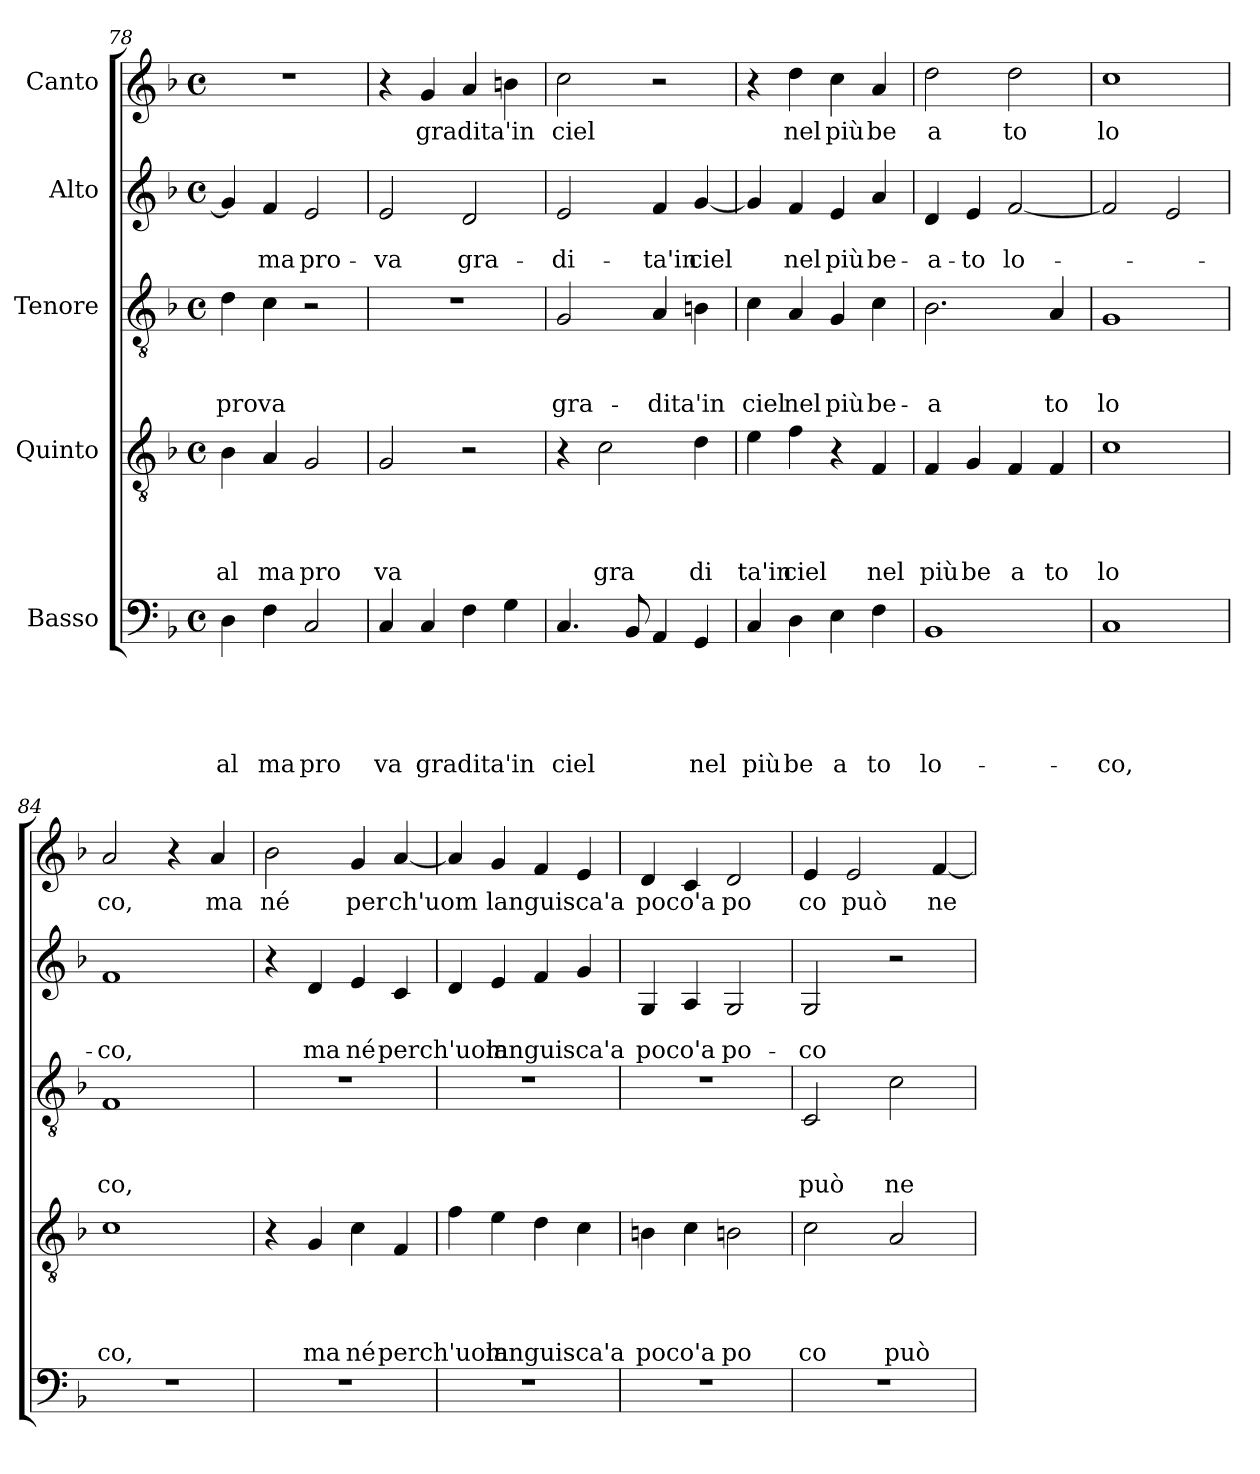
**kern	**text	**text	**text	**text	**text	**kern	**text	**text	**text	**text	**kern	**text	**text	**text	**kern	**text	**text	**kern	**text
*part5	*part5	*part5	*part5	*part5	*part5	*part4	*part4	*part4	*part4	*part4	*part3	*part3	*part3	*part3	*part2	*part2	*part2	*part1	*part1
*staff5	*staff5	*staff5	*staff5	*staff5	*staff5	*staff4	*staff4	*staff4	*staff4	*staff4	*staff3	*staff3	*staff3	*staff3	*staff2	*staff2	*staff2	*staff1	*staff1
*I"Basso	*	*	*	*	*	*I"Quinto	*	*	*	*	*I"Tenore	*	*	*	*I"Alto	*	*	*I"Canto	*
*clefF4	*	*	*	*	*	*clefGv2	*	*	*	*	*clefGv2	*	*	*	*clefG2	*	*	*clefG2	*
*k[b-]	*	*	*	*	*	*k[b-]	*	*	*	*	*k[b-]	*	*	*	*k[b-]	*	*	*k[b-]	*
*F:	*	*	*	*	*	*F:	*	*	*	*	*F:	*	*	*	*F:	*	*	*F:	*
*M4/4	*	*	*	*	*	*M4/4	*	*	*	*	*M4/4	*	*	*	*M4/4	*	*	*M4/4	*
*met(c)	*	*	*	*	*	*met(c)	*	*	*	*	*met(c)	*	*	*	*met(c)	*	*	*met(c)	*
=78	=78	=78	=78	=78	=78	=78	=78	=78	=78	=78	=78	=78	=78	=78	=78	=78	=78	=78	=78
!	!	!	!	!	!LO:LY:b	!	!	!	!	!LO:LY:b	!	!	!	!LO:LY:b	!	!	!	!	!
4D\	.	.	.	.	al	4B-\	.	.	.	al	4d\	.	.	pro	4g/]	.	.	1r	.
!	!	!	!	!	!LO:LY:b	!	!	!	!	!LO:LY:b	!	!	!	!LO:LY:b	!	!	!LO:LY:b	!	!
4F\	.	.	.	.	ma	4A/	.	.	.	ma	4c\	.	.	va	4f/	.	-ma	.	.
!	!	!	!	!	!LO:LY:b	!	!	!	!	!LO:LY:b	!	!	!	!	!	!	!LO:LY:b	!	!
2C/	.	.	.	.	pro	2G/	.	.	.	pro	2r	.	.	.	2e/	.	pro-	.	.
=79	=79	=79	=79	=79	=79	=79	=79	=79	=79	=79	=79	=79	=79	=79	=79	=79	=79	=79	=79
!	!	!	!	!	!LO:LY:b	!	!	!	!	!LO:LY:b	!	!	!	!	!	!	!LO:LY:b	!	!
4C/	.	.	.	.	va	2G/	.	.	.	va	1r	.	.	.	2e/	.	-va	4r	.
!	!	!	!	!	!LO:LY:b	!	!	!	!	!	!	!	!	!	!	!	!	!	!LO:LY:b
4C/	.	.	.	.	gra	.	.	.	.	.	.	.	.	.	.	.	.	4g/	gra
!	!	!	!	!	!LO:LY:b	!	!	!	!	!	!	!	!	!	!	!	!LO:LY:b	!	!LO:LY:b
4F\	.	.	.	.	dita'in	2r	.	.	.	.	.	.	.	.	2d/	.	gra-	4a/	dita'in
4G\	.	.	.	.	.	.	.	.	.	.	.	.	.	.	.	.	.	4bn\	.
=80	=80	=80	=80	=80	=80	=80	=80	=80	=80	=80	=80	=80	=80	=80	=80	=80	=80	=80	=80
!	!	!	!	!	!LO:LY:b	!	!	!	!	!	!	!	!	!LO:LY:b	!	!	!LO:LY:b	!	!LO:LY:b
4.C/	.	.	.	.	ciel	4r	.	.	.	.	2G/	.	.	gra-	2e/	.	-di-	2cc\	ciel
!	!	!	!	!	!	!	!	!	!	!LO:LY:b	!	!	!	!	!	!	!	!	!
.	.	.	.	.	.	2c\	.	.	.	gra	.	.	.	.	.	.	.	.	.
8BB-/	.	.	.	.	.	.	.	.	.	.	.	.	.	.	.	.	.	.	.
!	!	!	!	!	!	!	!	!	!	!	!	!	!	!LO:LY:b	!	!	!LO:LY:b	!	!
4AA/	.	.	.	.	.	.	.	.	.	.	4A/	.	.	-dita'in	4f/	.	-ta'in	2r	.
!	!	!	!	!	!LO:LY:b	!	!	!	!	!LO:LY:b	!	!	!	!	!	!	!LO:LY:b	!	!
4GG/	.	.	.	.	nel	4d\	.	.	.	di	4Bn\	.	.	.	[<4g/	.	ciel	.	.
=81	=81	=81	=81	=81	=81	=81	=81	=81	=81	=81	=81	=81	=81	=81	=81	=81	=81	=81	=81
!	!	!	!	!	!LO:LY:b	!	!	!	!	!LO:LY:b	!	!	!	!LO:LY:b	!	!	!	!	!
4C/	.	.	.	.	più	4e\	.	.	.	ta'in	4c\	.	.	ciel	4g/]	.	.	4r	.
!	!	!	!	!	!LO:LY:b	!	!	!	!	!LO:LY:b	!	!	!	!LO:LY:b	!	!	!LO:LY:b	!	!LO:LY:b
4D\	.	.	.	.	be	4f\	.	.	.	ciel	4A/	.	.	nel	4f/	.	nel	4dd\	nel
!	!	!	!	!	!LO:LY:b	!	!	!	!	!	!	!	!	!LO:LY:b	!	!	!LO:LY:b	!	!LO:LY:b
4E\	.	.	.	.	a	4r	.	.	.	.	4G/	.	.	più	4e/	.	più	4cc\	più
!	!	!	!	!	!LO:LY:b	!	!	!	!	!LO:LY:b	!	!	!	!LO:LY:b	!	!	!LO:LY:b	!	!LO:LY:b
4F\	.	.	.	.	to	4F/	.	.	.	nel	4c\	.	.	be-	4a/	.	be-	4a/	be
!!LO:LB:g=z
=82	=82	=82	=82	=82	=82	=82	=82	=82	=82	=82	=82	=82	=82	=82	=82	=82	=82	=82	=82
!	!	!	!	!	!LO:LY:b	!	!	!	!	!LO:LY:b	!	!	!	!LO:LY:b	!	!	!LO:LY:b	!	!LO:LY:b
1BB-	.	.	.	.	lo-	4F/	.	.	.	più	2.B-\	.	.	-a	4d/	.	-a-	2dd\	a
!	!	!	!	!	!	!	!	!	!	!LO:LY:b	!	!	!	!	!	!	!LO:LY:b	!	!
.	.	.	.	.	.	4G/	.	.	.	be	.	.	.	.	4e/	.	-to	.	.
!	!	!	!	!	!	!	!	!	!	!LO:LY:b	!	!	!	!	!	!	!LO:LY:b	!	!LO:LY:b
.	.	.	.	.	.	4F/	.	.	.	a	.	.	.	.	[<2f/	.	lo-	2dd\	to
!	!	!	!	!	!	!	!	!	!	!LO:LY:b	!	!	!	!LO:LY:b	!	!	!	!	!
.	.	.	.	.	.	4F/	.	.	.	to	4A/	.	.	to	.	.	.	.	.
=83	=83	=83	=83	=83	=83	=83	=83	=83	=83	=83	=83	=83	=83	=83	=83	=83	=83	=83	=83
!	!	!	!	!	!LO:LY:b	!	!	!	!	!LO:LY:b	!	!	!	!LO:LY:b	!	!	!	!	!LO:LY:b
1C	.	.	.	.	-co,	1c	.	.	.	lo	1G	.	.	lo	2f/]	.	.	1cc	lo
.	.	.	.	.	.	.	.	.	.	.	.	.	.	.	2e/	.	.	.	.
=84	=84	=84	=84	=84	=84	=84	=84	=84	=84	=84	=84	=84	=84	=84	=84	=84	=84	=84	=84
!	!	!	!	!	!	!	!	!	!	!LO:LY:b	!	!	!	!LO:LY:b	!	!	!LO:LY:b	!	!LO:LY:b
1r	.	.	.	.	.	1c	.	.	.	co,	1F	.	.	co,	1f	.	-co,	2a/	co,
.	.	.	.	.	.	.	.	.	.	.	.	.	.	.	.	.	.	4r	.
!	!	!	!	!	!	!	!	!	!	!	!	!	!	!	!	!	!	!	!LO:LY:b
.	.	.	.	.	.	.	.	.	.	.	.	.	.	.	.	.	.	4a/	ma
=85	=85	=85	=85	=85	=85	=85	=85	=85	=85	=85	=85	=85	=85	=85	=85	=85	=85	=85	=85
!	!	!	!	!	!	!	!	!	!	!	!	!	!	!	!	!	!	!	!LO:LY:b
1r	.	.	.	.	.	4r	.	.	.	.	1r	.	.	.	4r	.	.	2b-\	né
!	!	!	!	!	!	!	!	!	!	!LO:LY:b	!	!	!	!	!	!	!LO:LY:b	!	!
.	.	.	.	.	.	4G/	.	.	.	ma	.	.	.	.	4d/	.	ma	.	.
!	!	!	!	!	!	!	!	!	!	!LO:LY:b	!	!	!	!	!	!	!LO:LY:b	!	!LO:LY:b
.	.	.	.	.	.	4c\	.	.	.	né	.	.	.	.	4e/	.	né	4g/	per
!	!	!	!	!	!	!	!	!	!	!LO:LY:b	!	!	!	!	!	!	!LO:LY:b	!	!LO:LY:b
.	.	.	.	.	.	4F/	.	.	.	perch'uom	.	.	.	.	4c/	.	perch'uom	[<4a/	ch'uom
=86	=86	=86	=86	=86	=86	=86	=86	=86	=86	=86	=86	=86	=86	=86	=86	=86	=86	=86	=86
1r	.	.	.	.	.	4f\	.	.	.	.	1r	.	.	.	4d/	.	.	4a/]	.
!	!	!	!	!	!	!	!	!	!	!LO:LY:b	!	!	!	!	!	!	!LO:LY:b	!	!LO:LY:b
.	.	.	.	.	.	4e\	.	.	.	languisca'a	.	.	.	.	4e/	.	languisca'a	4g/	languisca'a
.	.	.	.	.	.	4d\	.	.	.	.	.	.	.	.	4f/	.	.	4f/	.
.	.	.	.	.	.	4c\	.	.	.	.	.	.	.	.	4g/	.	.	4e/	.
=87	=87	=87	=87	=87	=87	=87	=87	=87	=87	=87	=87	=87	=87	=87	=87	=87	=87	=87	=87
!	!	!	!	!	!	!	!	!	!	!LO:LY:b	!	!	!	!	!	!	!LO:LY:b	!	!LO:LY:b
1r	.	.	.	.	.	4Bn\	.	.	.	poco'a	1r	.	.	.	4G/	.	poco'a	4d/	poco'a
.	.	.	.	.	.	4c\	.	.	.	.	.	.	.	.	4A/	.	.	4c/	.
!	!	!	!	!	!	!	!	!	!	!LO:LY:b	!	!	!	!	!	!	!LO:LY:b	!	!LO:LY:b
.	.	.	.	.	.	2Bn\	.	.	.	po	.	.	.	.	2G/	.	po-	2d/	po
=88	=88	=88	=88	=88	=88	=88	=88	=88	=88	=88	=88	=88	=88	=88	=88	=88	=88	=88	=88
!	!	!	!	!	!	!	!	!	!	!LO:LY:b	!	!	!	!LO:LY:b	!	!	!LO:LY:b	!	!LO:LY:b
1r	.	.	.	.	.	2c\	.	.	.	co	2C/	.	.	può	2G/	.	-co	4e/	co
!	!	!	!	!	!	!	!	!	!	!	!	!	!	!	!	!	!	!	!LO:LY:b
.	.	.	.	.	.	.	.	.	.	.	.	.	.	.	.	.	.	2e/	può
!	!	!	!	!	!	!	!	!	!	!LO:LY:b	!	!	!	!LO:LY:b	!	!	!	!	!
.	.	.	.	.	.	2A/	.	.	.	può	2c\	.	.	ne	2r	.	.	.	.
!	!	!	!	!	!	!	!	!	!	!	!	!	!	!	!	!	!	!	!LO:LY:b
.	.	.	.	.	.	.	.	.	.	.	.	.	.	.	.	.	.	[<4f/	ne
=	=	=	=	=	=	=	=	=	=	=	=	=	=	=	=	=	=	=	=
*-	*-	*-	*-	*-	*-	*-	*-	*-	*-	*-	*-	*-	*-	*-	*-	*-	*-	*-	*-
